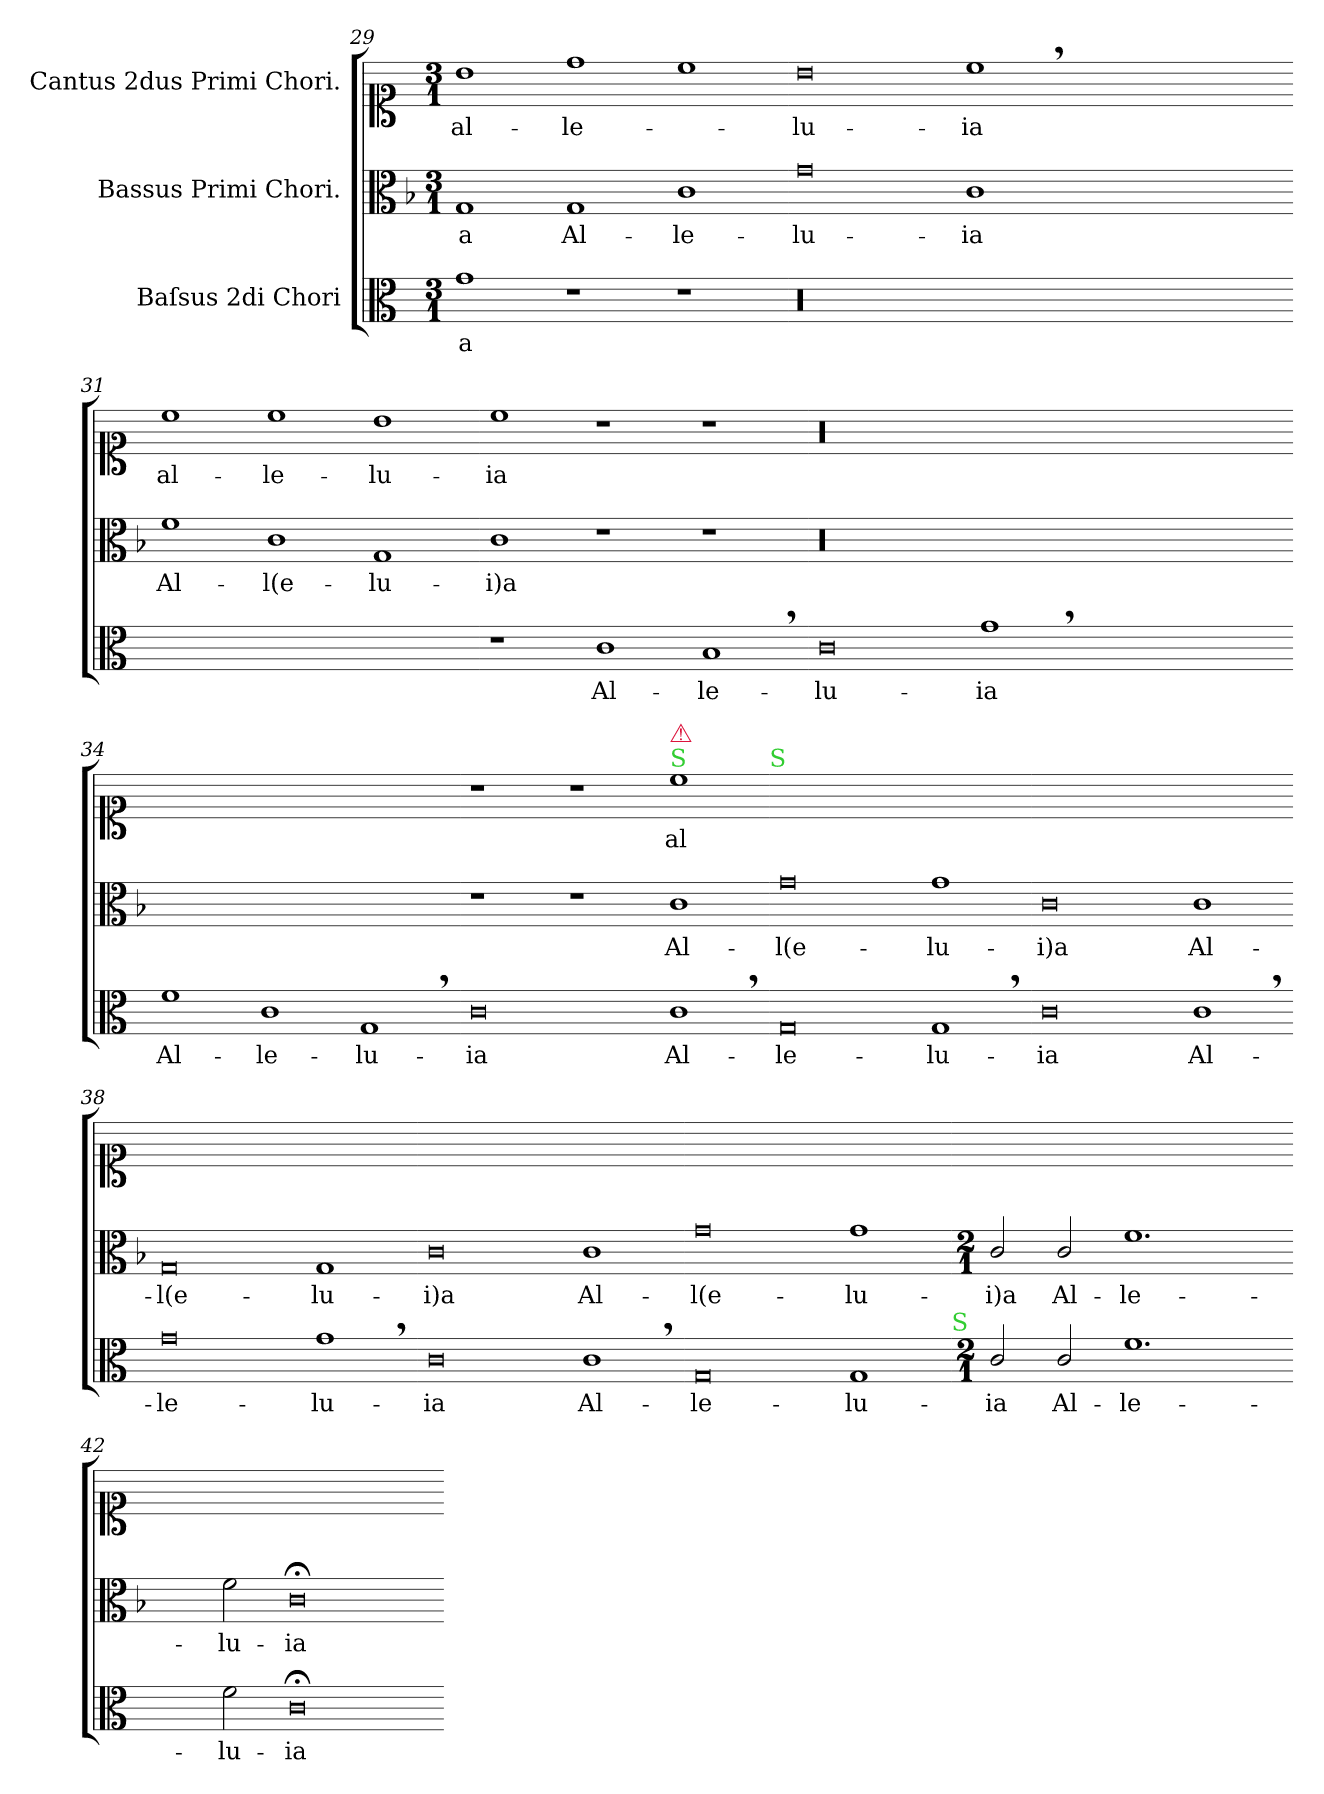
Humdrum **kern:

**kern	**text	**kern	**text	**kern	**text
*part3	*part3	*part2	*part2	*part1	*part1
*staff3	*staff3	*staff2	*staff2	*staff1	*staff1
*I"Baſsus 2di Chori	*	*I"Bassus Primi Chori.	*	*I"Cantus 2dus Primi Chori.	*
*clefC3	*	*clefC3	*	*clefC1	*
*k[]	*	*k[b-]	*	*k[]	*
*M3/1	*	*M3/1	*	*M3/1	*
=29	=29	=29	=29	=29	=29
1g	-a	1G	-a	1b	al-
1r	.	1G	Al-	1dd	-le-
1r	.	1c	-le-	1cc	.
=30-	=30-	=30-	=30-	=30-	=30-
00.r	.	0g	-lu-	0b	-lu-
.	.	1c	-ia	1cc,>	-ia
.	.	0.ryy	.	0.ryy	.
=31-	=31-	=31-	=31-	=31-	=31-
0.ryy	.	1f	Al-	1cc	al-
.	.	1c	-l(e-	1cc	-le-
.	.	1G	-lu-	1b	-lu-
=32-	=32-	=32-	=32-	=32-	=32-
1r	.	1c	-i)a	1cc	-ia
1c	Al-	1r	.	1r	.
1B,>	-le-	1r	.	1r	.
=33-	=33-	=33-	=33-	=33-	=33-
0c	-lu-	00.r	.	00.r	.
1g,>	-ia	.	.	.	.
0.ryy	.	.	.	.	.
=34-	=34-	=34-	=34-	=34-	=34-
1f	Al-	0.ryy	.	0.ryy	.
1c	-le-	.	.	.	.
1G,>	-lu-	.	.	.	.
=35-	=35-	=35-	=35-	=35-	=35-
0c	-ia	1r	.	1r	.
.	.	1r	.	1r	.
!	!	!	!	!LO:TX:a:color=limegreen:t=S	!
!	!	!	!	!LO:TX:a:color=crimson:t=⚠	!
1c,>	Al-	1c	Al-	1cc	al
!	!	!	!	!LO:TX:a:color=limegreen:t=S	!
=36-	=36-	=36-	=36-	=36-	=36-
0G	-le-	0g	-l(e-	1%3ryy	.
1G,>	-lu-	1g	-lu-	.	.
=37-	=37-	=37-	=37-	=37-	=37-
0c	-ia	0c	-i)a	1%3ryy	.
1c,>	Al-	1c	Al-	.	.
=38-	=38-	=38-	=38-	=38-	=38-
0g	-le-	0G	-l(e-	1%3ryy	.
1g,>	-lu-	1G	-lu-	.	.
=39-	=39-	=39-	=39-	=39-	=39-
0c	-ia	0c	-i)a	1%3ryy	.
1c,>	Al-	1c	Al-	.	.
=40-	=40-	=40-	=40-	=40-	=40-
0G	-le-	0g	-l(e-	1%3ryy	.
1G	-lu-	1g	-lu-	.	.
!LO:TX:a:color=limegreen:t=S	!	!	!	!	!
=41-	=41-	=41-	=41-	=41-	=41-
*M2/1	*	*M2/1	*	*	*
2c/	-ia	2c/	-i)a	0ryy	.
2c/	Al-	2c/	Al-	.	.
1.f	-le-	1.f	-le-	.	.
.	.	.	.	2ryy	.
=42-	=42-	=42-	=42-	=42-	=42-
2ryy	.	2ryy	.	0.ryy	.
2f\	-lu-	2f\	-lu-	.	.
0c;<;	-ia	0c;<;	-ia	.	.
=-	=-	=-	=-	=-	=-
*-	*-	*-	*-	*-	*-
